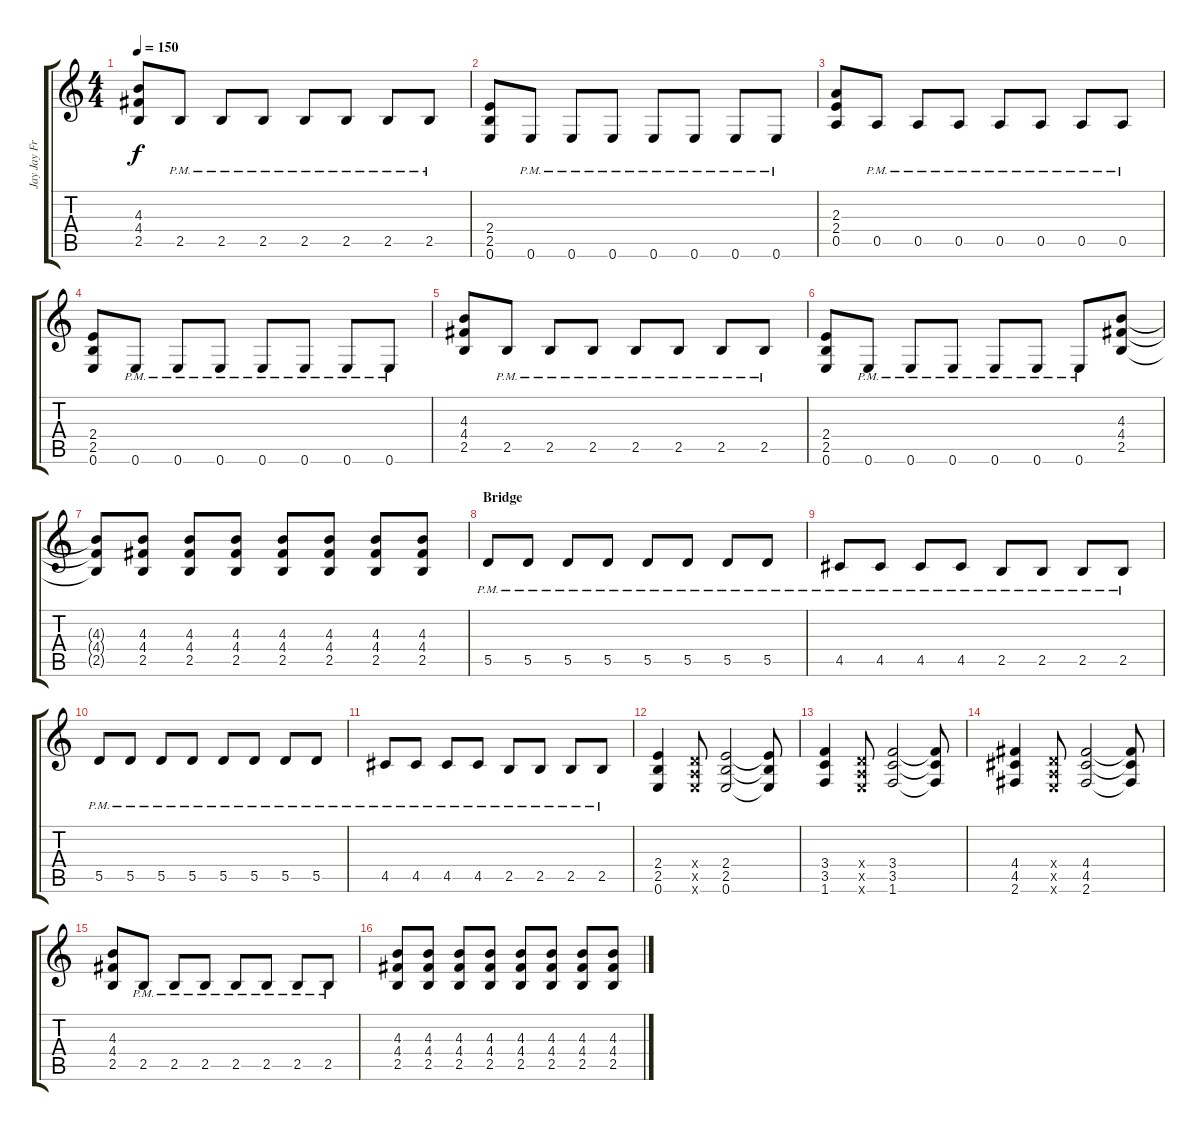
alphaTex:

\track ("Jay Jay French - Lead/Rhythm" "Jay Jay Fr") {instrument distortionguitar}
\staff {score tabs}
\tuning (E4 B3 G3 D3 A2 E2) {hide}
\ts (4 4)
\tempo 150
\clef g2
\ks c
(4.3 4.4 2.5).8{dy f} 2.5{pm}.8 2.5{pm}.8 2.5{pm}.8 2.5{pm}.8 2.5{pm}.8 2.5{pm}.8 2.5{pm}.8 |
(2.4 2.5 0.6).8 0.6{pm}.8 0.6{pm}.8 0.6{pm}.8 0.6{pm}.8 0.6{pm}.8 0.6{pm}.8 0.6{pm}.8 |
(2.3 2.4 0.5).8 0.5{pm}.8 0.5{pm}.8 0.5{pm}.8 0.5{pm}.8 0.5{pm}.8 0.5{pm}.8 0.5{pm}.8 |
(2.4 2.5 0.6).8 0.6{pm}.8 0.6{pm}.8 0.6{pm}.8 0.6{pm}.8 0.6{pm}.8 0.6{pm}.8 0.6{pm}.8 |
(4.3 4.4 2.5).8 2.5{pm}.8 2.5{pm}.8 2.5{pm}.8 2.5{pm}.8 2.5{pm}.8 2.5{pm}.8 2.5{pm}.8 |
(2.4 2.5 0.6).8 0.6{pm}.8 0.6{pm}.8 0.6{pm}.8 0.6{pm}.8 0.6{pm}.8 0.6{pm}.8 (4.3 4.4 2.5).8 |
(4.3{t} 4.4{t} 2.5{t}).8 (4.3 4.4 2.5).8 (4.3 4.4 2.5).8 (4.3 4.4 2.5).8 (4.3 4.4 2.5).8 (4.3 4.4 2.5).8 (4.3 4.4 2.5).8 (4.3 4.4 2.5).8 |
\section ("" "Bridge")
5.5{pm}.8 5.5{pm}.8 5.5{pm}.8 5.5{pm}.8 5.5{pm}.8 5.5{pm}.8 5.5{pm}.8 5.5{pm}.8 |
4.5{pm}.8 4.5{pm}.8 4.5{pm}.8 4.5{pm}.8 2.5{pm}.8 2.5{pm}.8 2.5{pm}.8 2.5{pm}.8 |
5.5{pm}.8 5.5{pm}.8 5.5{pm}.8 5.5{pm}.8 5.5{pm}.8 5.5{pm}.8 5.5{pm}.8 5.5{pm}.8 |
4.5{pm}.8 4.5{pm}.8 4.5{pm}.8 4.5{pm}.8 2.5{pm}.8 2.5{pm}.8 2.5{pm}.8 2.5{pm}.8 |
(2.4 2.5 0.6).4 (0.4{x} 0.5{x} 0.6{x}).8 (2.4 2.5 0.6).2 (2.4{t} 2.5{t} 0.6{t}).8 |
(3.4 3.5 1.6).4 (0.4{x} 0.5{x} 0.6{x}).8 (3.4 3.5 1.6).2 (3.4{t} 3.5{t} 1.6{t}).8 |
(4.4 4.5 2.6).4 (0.4{x} 0.5{x} 0.6{x}).8 (4.4 4.5 2.6).2 (4.4{t} 4.5{t} 2.6{t}).8 |
(4.3 4.4 2.5).8 2.5{pm}.8 2.5{pm}.8 2.5{pm}.8 2.5{pm}.8 2.5{pm}.8 2.5{pm}.8 2.5{pm}.8 |
(4.3 4.4 2.5).8 (4.3 4.4 2.5).8 (4.3 4.4 2.5).8 (4.3 4.4 2.5).8 (4.3 4.4 2.5).8 (4.3 4.4 2.5).8 (4.3 4.4 2.5).8 (4.3 4.4 2.5).8
